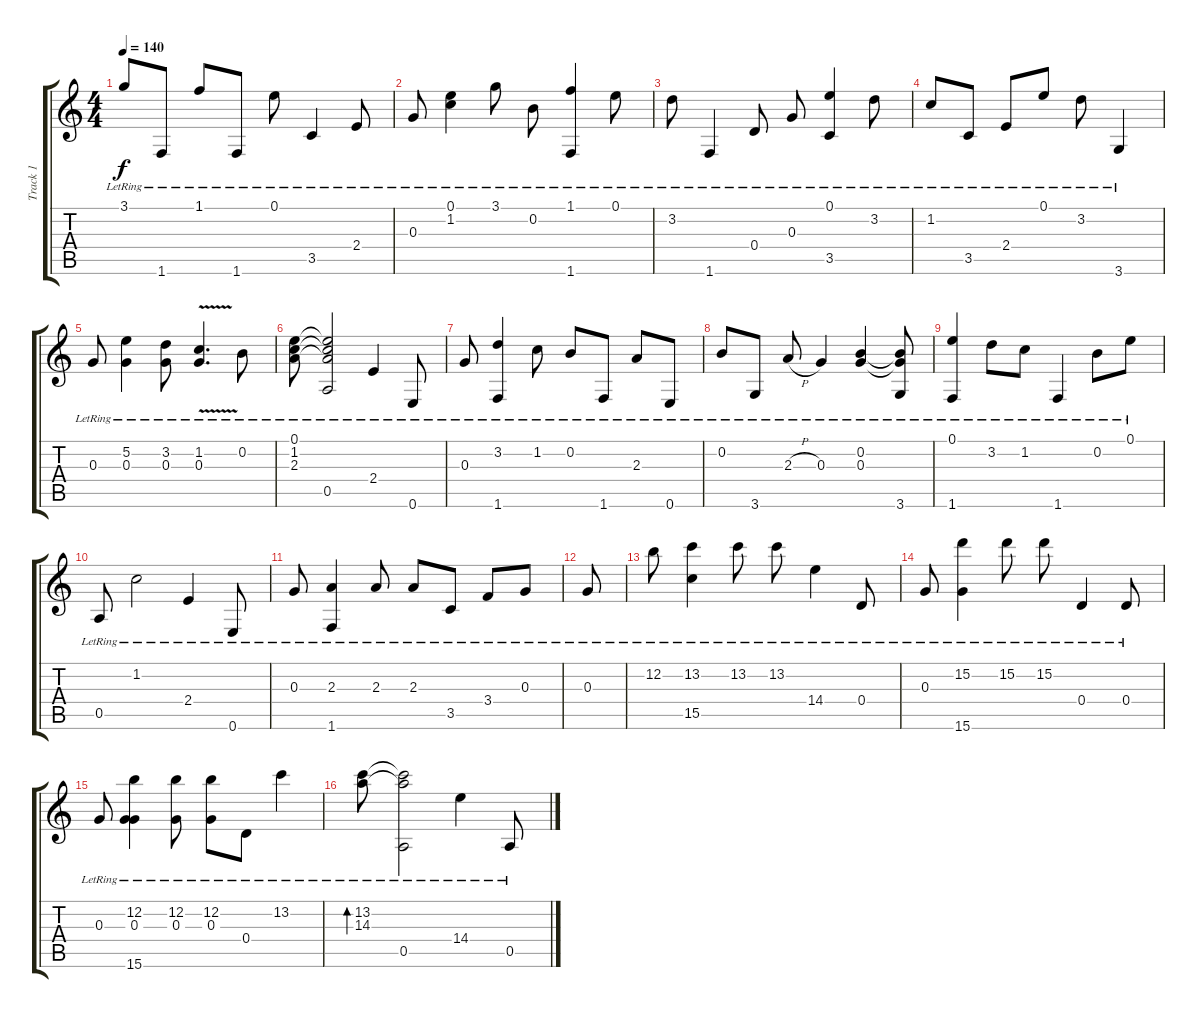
\track ("Track 1" "Track 1") {instrument acousticguitarnylon}
\staff {score tabs}
\tuning (E4 B3 G3 D3 A2 E2) {hide}
\ts (4 4)
\tempo 140
\clef g2
\ks c
3.1{lr}.8{dy f} 1.6{lr}.8 1.1{lr}.8 1.6{lr}.8 0.1{lr}.8 3.5{lr}.4 2.4{lr}.8 |
0.3{lr}.8 (0.1{lr} 1.2{lr}).4 3.1{lr}.8 0.2{lr}.8 (1.1{lr} 1.6{lr}).4 0.1{lr}.8 |
3.2{lr}.8 1.6{lr}.4 0.4{lr}.8 0.3{lr}.8 (0.1{lr} 3.5{lr}).4 3.2{lr}.8 |
1.2{lr}.8 3.5{lr}.8 2.4{lr}.8 0.1{lr}.8 3.2{lr}.8 3.6{lr}.4 |
0.3{lr}.8 (5.2{lr} 0.3{lr}).4 (3.2{lr} 0.3{lr}).8 (1.2{lr} 0.3{v lr}).4{d} 0.2{lr}.8 |
(0.1{lr} 1.2{lr} 2.3{lr}).8 (0.1{t} 1.2{t} 2.3{t} 0.5{lr}).2 2.4{lr}.4 0.6{lr}.8 |
0.3{lr}.8 (3.2{lr} 1.6{lr}).4 1.2{lr}.8 0.2{lr}.8 1.6{lr}.8 2.3{lr}.8 0.6{lr}.8 |
0.2{lr}.8 3.6{lr}.8 2.3{h lr}.8 0.3{lr}.4 (0.2{lr} 0.3{lr}).4 (0.2{t} 0.3{t} 3.6{lr}).8 |
(0.1{lr} 1.6{lr}).4 3.2{lr}.8 1.2{lr}.8 1.6{lr}.4 0.2{lr}.8 0.1{lr}.8 |
0.5{lr}.8 1.2{lr}.2 2.4{lr}.4 0.6{lr}.8 |
0.3{lr}.8 (2.3{lr} 1.6{lr}).4 2.3{lr}.8 2.3{lr}.8 3.5{lr}.8 3.4{lr}.8 0.3{lr}.8 |
0.3{lr}.8 |
12.2{lr}.8 (13.2{lr} 15.5{lr}).4 13.2{lr}.8 13.2{lr}.8 14.4{lr}.4 0.4{lr}.8 |
0.3{lr}.8 (15.2{lr} 15.6{lr}).4 15.2{lr}.8 15.2{lr}.8 0.4{lr}.4 0.4{lr}.8 |
0.3{lr}.8 (12.2{lr} 0.3{lr} 15.6{lr}).4 (12.2{lr} 0.3).8 (12.2{lr} 0.3{lr}).8 0.4{lr}.8 13.2{lr}.4 |
(13.2 14.3{lr}).8{bd 240} (13.2{t} 14.3{t} 0.5{lr}).2 14.4{lr}.4 0.5{lr}.8
